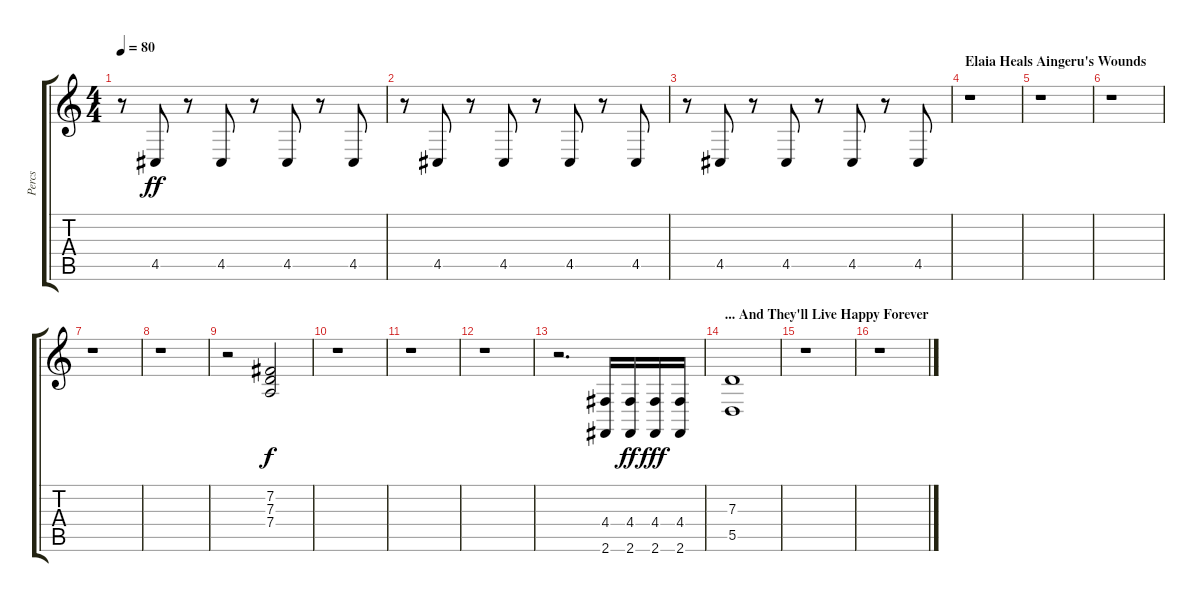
\track ("Percs" "Percs") {instrument timpani}
\staff {score tabs}
\tuning (E4 B3 G3 D3 A2 E2) {hide}
\ts (4 4)
\tempo 80
\clef g2
\ks c
r.8{dy ff instrument timpani} 4.5.8 r.8 4.5.8 r.8 4.5.8 r.8 4.5.8 |
r.8{instrument timpani} 4.5.8 r.8 4.5.8 r.8 4.5.8 r.8 4.5.8 |
r.8{instrument timpani} 4.5.8 r.8 4.5.8 r.8 4.5.8 r.8 4.5.8 |
\section ("" "Elaia Heals Aingeru's Wounds")
r.1 |
r.1 |
r.1 |
r.1 |
r.1 |
r.2 (7.2 7.3 7.4).2{dy f instrument reversecymbal} |
r.1{instrument timpani} |
r.1 |
r.1 |
r.2{d} (4.4 2.6).16 (4.4 2.6).16{dy ff} (4.4 2.6).16{dy fff} (4.4 2.6).16 |
\section ("" "... And They'll Live Happy Forever")
(7.3 5.5).1 |
r.1 |
r.1
